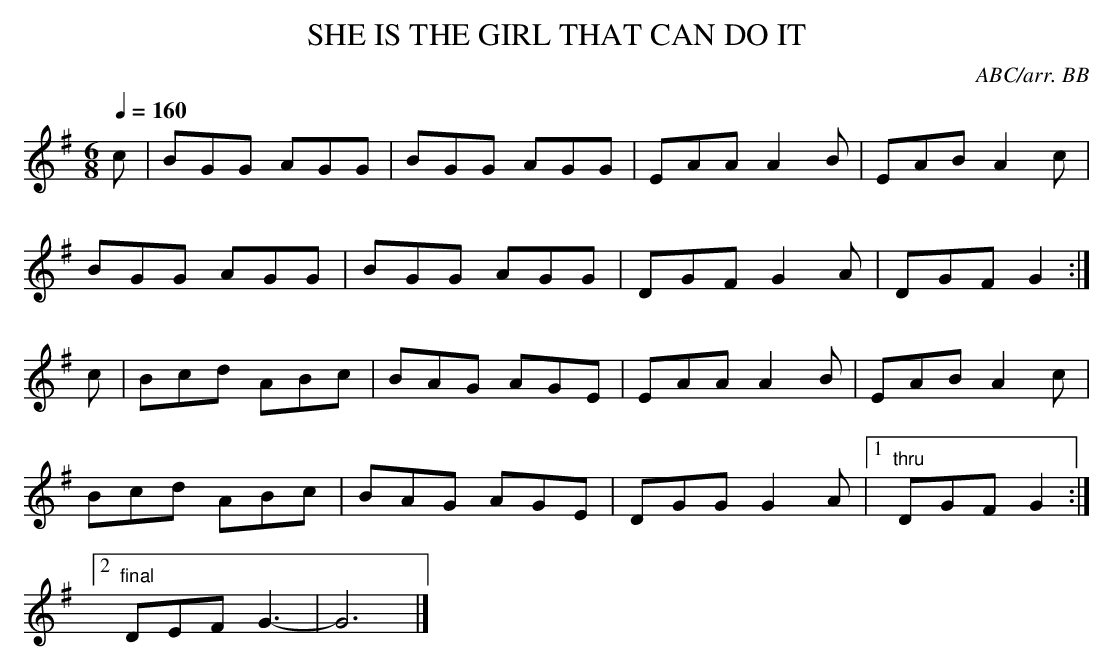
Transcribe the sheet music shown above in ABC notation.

X:1
T:SHE IS THE GIRL THAT CAN DO IT
C:ABC/arr. BB
Q:1/4=160
L:1/8
M:6/8
K:G
c|BGG AGG|BGG AGG|EAA A2B|EAB A2c|
BGG AGG|BGG AGG|DGF G2A|DGF G2 :|
c|Bcd ABc|BAG AGE|EAA A2B|EAB A2c|
Bcd ABc|BAG AGE|DGG G2A|1 "thru"DGF G2 :|
[2 "final"DEF G3-|G6|]
